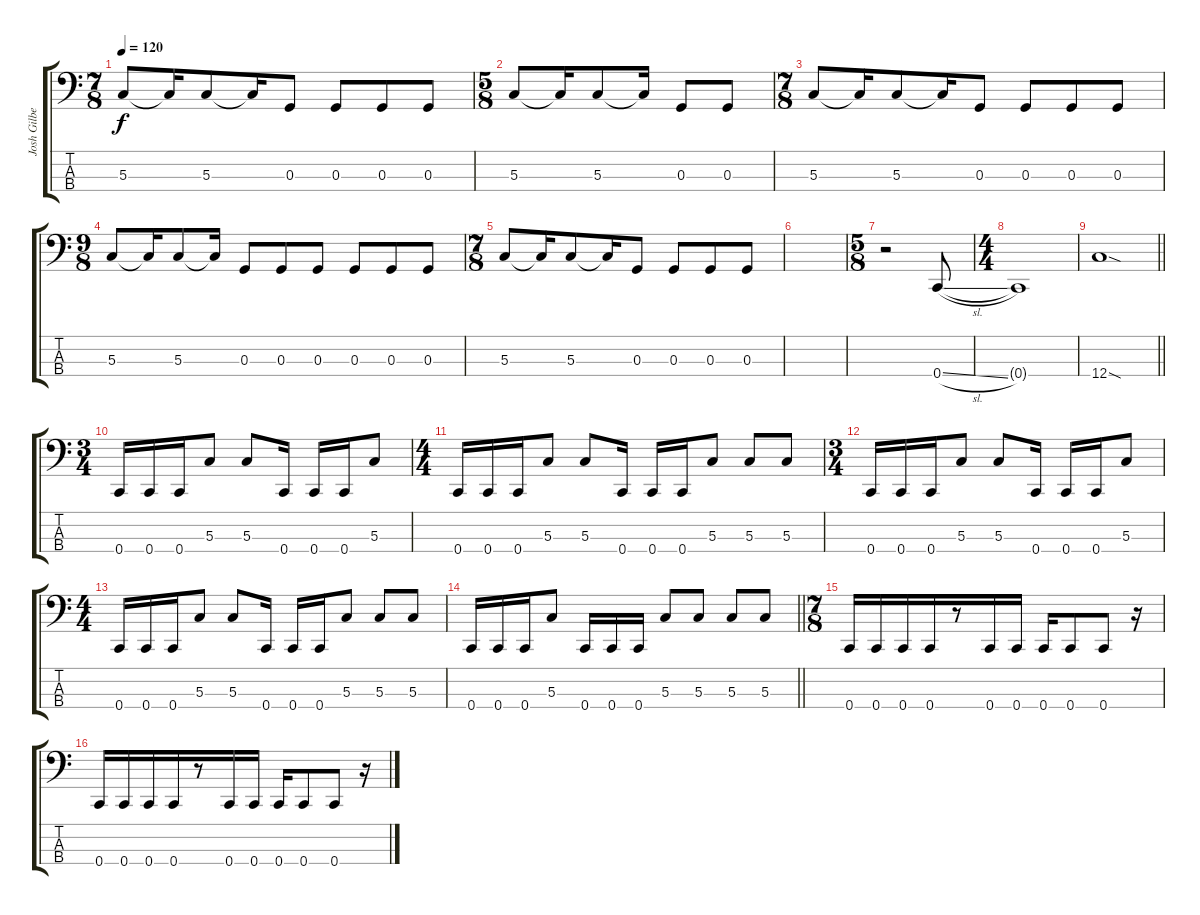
\track ("Josh Gilbert" "Josh Gilbe") {instrument electricbasspick}
\staff {score tabs}
\tuning (F2 C2 G1 C1) {hide}
\ts (7 8)
\section ("" "")
\tempo 120
\clef f4
\ks c
5.3.8{dy f} 5.3{t}.16 5.3.8 5.3{t}.16 0.3.8 0.3.8 0.3.8 0.3.8 |
\ts (5 8)
5.3.8 5.3{t}.16 5.3.8 5.3{t}.16 0.3.8 0.3.8 |
\ts (7 8)
5.3.8 5.3{t}.16 5.3.8 5.3{t}.16 0.3.8 0.3.8 0.3.8 0.3.8 |
\ts (9 8)
5.3.8 5.3{t}.16 5.3.8 5.3{t}.16 0.3.8 0.3.8 0.3.8 0.3.8 0.3.8 0.3.8 |
\ts (7 8)
5.3.8 5.3{t}.16 5.3.8 5.3{t}.16 0.3.8 0.3.8 0.3.8 0.3.8 |
|
\ts (5 8)
r.2 0.4{sl}.8 |
\ts (4 4)
0.4{t}.1 |
\barLineRight lightlight
12.4{sod}.1 |
\ts (3 4)
0.4.16 0.4.16 0.4.16 5.3.8 5.3.8 0.4.16 0.4.16 0.4.16 5.3.8 |
\ts (4 4)
0.4.16 0.4.16 0.4.16 5.3.8 5.3.8 0.4.16 0.4.16 0.4.16 5.3.8 5.3.8 5.3.8 |
\ts (3 4)
0.4.16 0.4.16 0.4.16 5.3.8 5.3.8 0.4.16 0.4.16 0.4.16 5.3.8 |
\ts (4 4)
0.4.16 0.4.16 0.4.16 5.3.8 5.3.8 0.4.16 0.4.16 0.4.16 5.3.8 5.3.8 5.3.8 |
\barLineRight lightlight
0.4.16 0.4.16 0.4.16 5.3.8 0.4.16 0.4.16 0.4.16 5.3.8 5.3.8 5.3.8 5.3.8 |
\ts (7 8)
0.4.16 0.4.16 0.4.16 0.4.16 r.8 0.4.16 0.4.16 0.4.16 0.4.8 0.4.8 r.16 |
0.4.16 0.4.16 0.4.16 0.4.16 r.8 0.4.16 0.4.16 0.4.16 0.4.8 0.4.8 r.16
